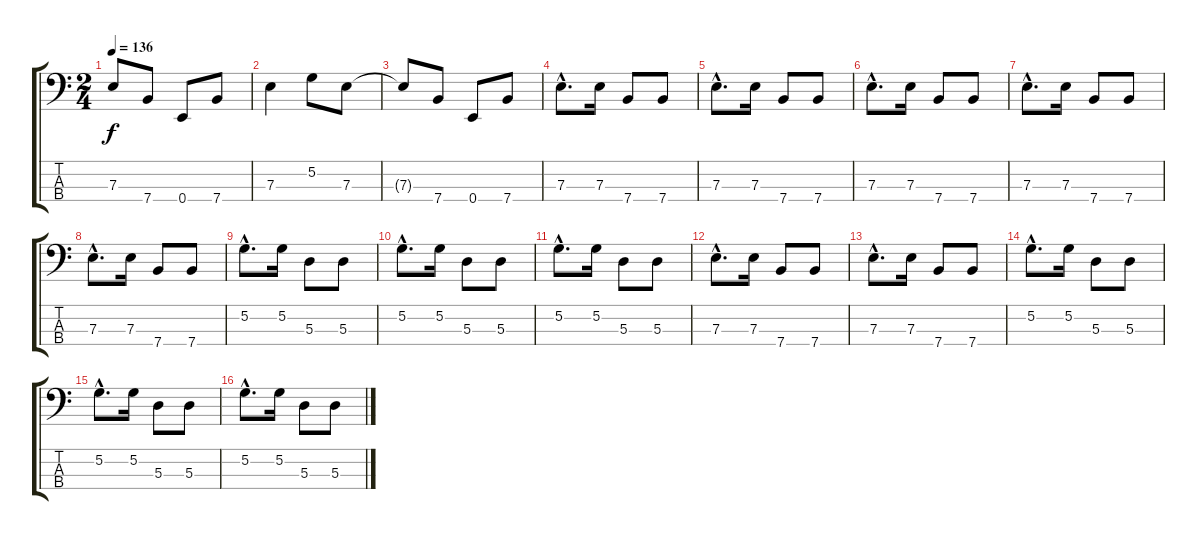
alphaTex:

\track "" {instrument electricbassfinger}
\staff {score tabs}
\tuning (G2 D2 A1 E1) {hide}
\ts (2 4)
\tempo 136
\clef f4
\ks c
7.3{t}.8{dy f} 7.4.8 0.4.8 7.4.8 |
7.3.4 5.2.8 7.3.8 |
7.3{t}.8 7.4.8 0.4.8 7.4.8 |
7.3{hac}.8{d} 7.3.16 7.4.8 7.4.8 |
7.3{hac}.8{d} 7.3.16 7.4.8 7.4.8 |
7.3{hac}.8{d} 7.3.16 7.4.8 7.4.8 |
7.3{hac}.8{d} 7.3.16 7.4.8 7.4.8 |
7.3{hac}.8{d} 7.3.16 7.4.8 7.4.8 |
5.2{hac}.8{d} 5.2.16 5.3.8 5.3.8 |
5.2{hac}.8{d} 5.2.16 5.3.8 5.3.8 |
5.2{hac}.8{d} 5.2.16 5.3.8 5.3.8 |
7.3{hac}.8{d} 7.3.16 7.4.8 7.4.8 |
7.3{hac}.8{d} 7.3.16 7.4.8 7.4.8 |
5.2{hac}.8{d} 5.2.16 5.3.8 5.3.8 |
5.2{hac}.8{d} 5.2.16 5.3.8 5.3.8 |
5.2{hac}.8{d} 5.2.16 5.3.8 5.3.8
